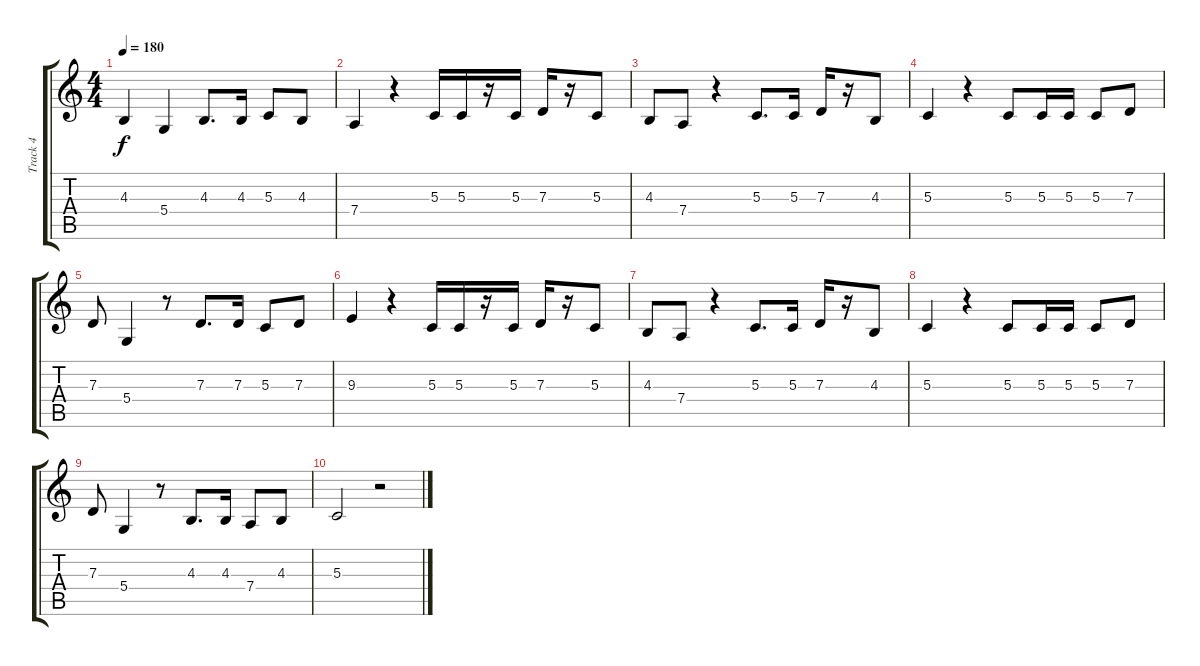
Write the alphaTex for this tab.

\track ("Track 4" "Track 4") {instrument trumpet}
\staff {score tabs}
\tuning (E4 B3 G3 D3 A2 E2) {hide}
\ts (4 4)
\tempo 180
\clef g2
\ks c
4.3.4{dy f} 5.4.4 4.3.8{d} 4.3.16 5.3.8 4.3.8 |
7.4.4 r.4 5.3.16 5.3.16 r.16 5.3.16 7.3.16 r.16 5.3.8 |
4.3.8 7.4.8 r.4 5.3.8{d} 5.3.16 7.3.16 r.16 4.3.8 |
5.3.4 r.4 5.3.8 5.3.16 5.3.16 5.3.8 7.3.8 |
7.3.8 5.4.4 r.8 7.3.8{d} 7.3.16 5.3.8 7.3.8 |
9.3.4 r.4 5.3.16 5.3.16 r.16 5.3.16 7.3.16 r.16 5.3.8 |
4.3.8 7.4.8 r.4 5.3.8{d} 5.3.16 7.3.16 r.16 4.3.8 |
5.3.4 r.4 5.3.8 5.3.16 5.3.16 5.3.8 7.3.8 |
7.3.8 5.4.4 r.8 4.3.8{d} 4.3.16 7.4.8 4.3.8 |
5.3.2 r.2
